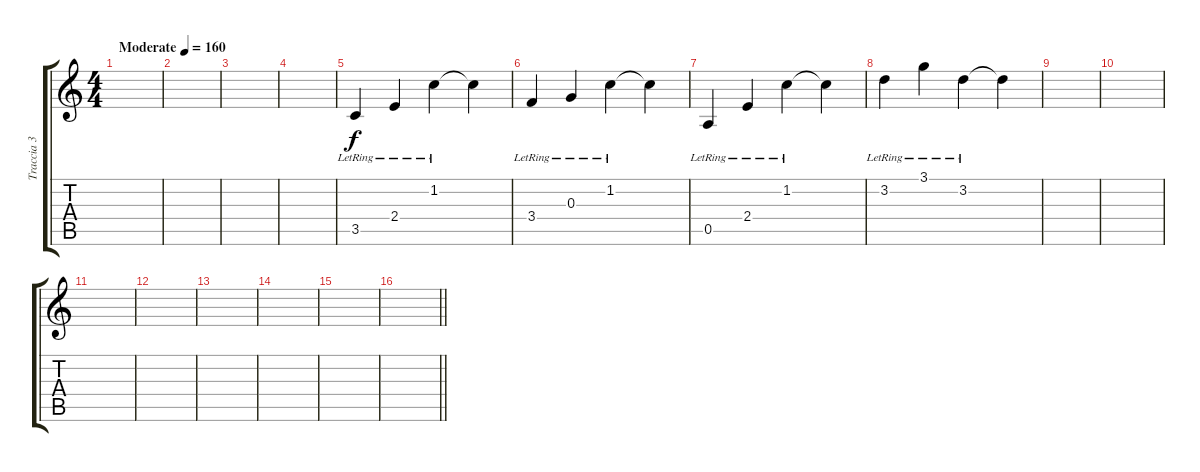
\track ("Traccia 3" "Traccia 3") {instrument overdrivenguitar}
\staff {score tabs}
\tuning (E4 B3 G3 D3 A2 E2) {hide}
\ts (4 4)
\tempo (160 "Moderate")
\clef g2
\ks c
|
|
|
|
3.5{lr}.4 2.4{lr}.4 1.2{lr}.4 1.2{t}.4 |
3.4{lr}.4 0.3{lr}.4 1.2{lr}.4 1.2{t}.4 |
0.5{lr}.4 2.4{lr}.4 1.2{lr}.4 1.2{t}.4 |
3.2{lr}.4 3.1{lr}.4 3.2{lr}.4 3.2{t}.4 |
|
|
|
|
|
|
|
\barLineRight lightlight
